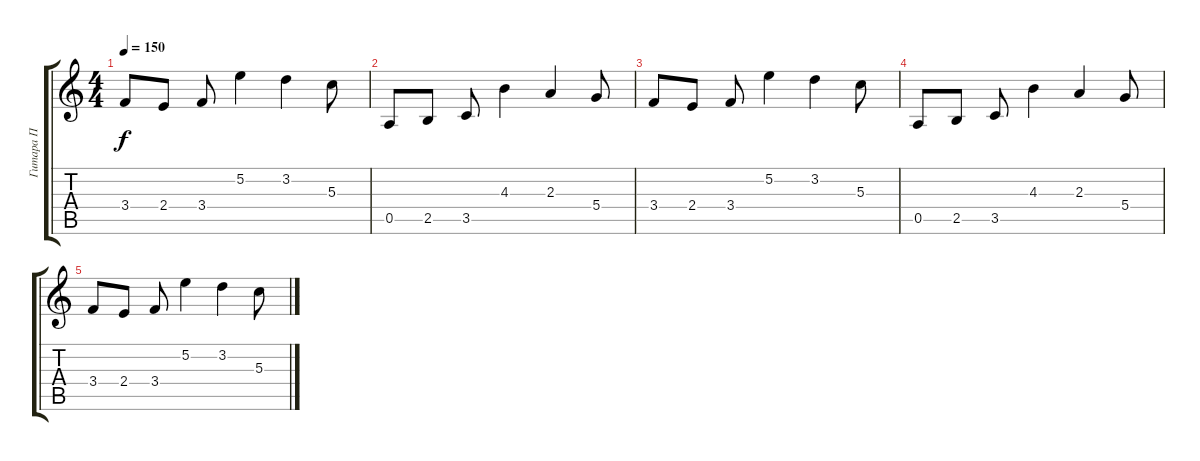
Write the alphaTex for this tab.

\track ("Гитара П" "Гитара П") {instrument acousticguitarsteel}
\staff {score tabs}
\tuning (E4 B3 G3 D3 A2 E2) {hide}
\ts (4 4)
\tempo 150
\clef g2
\ks c
3.4.8{dy f} 2.4.8 3.4.8 5.2.4 3.2.4 5.3.8 |
0.5.8 2.5.8 3.5.8 4.3.4 2.3.4 5.4.8 |
3.4.8 2.4.8 3.4.8 5.2.4 3.2.4 5.3.8 |
0.5.8 2.5.8 3.5.8 4.3.4 2.3.4 5.4.8 |
3.4.8 2.4.8 3.4.8 5.2.4 3.2.4 5.3.8
